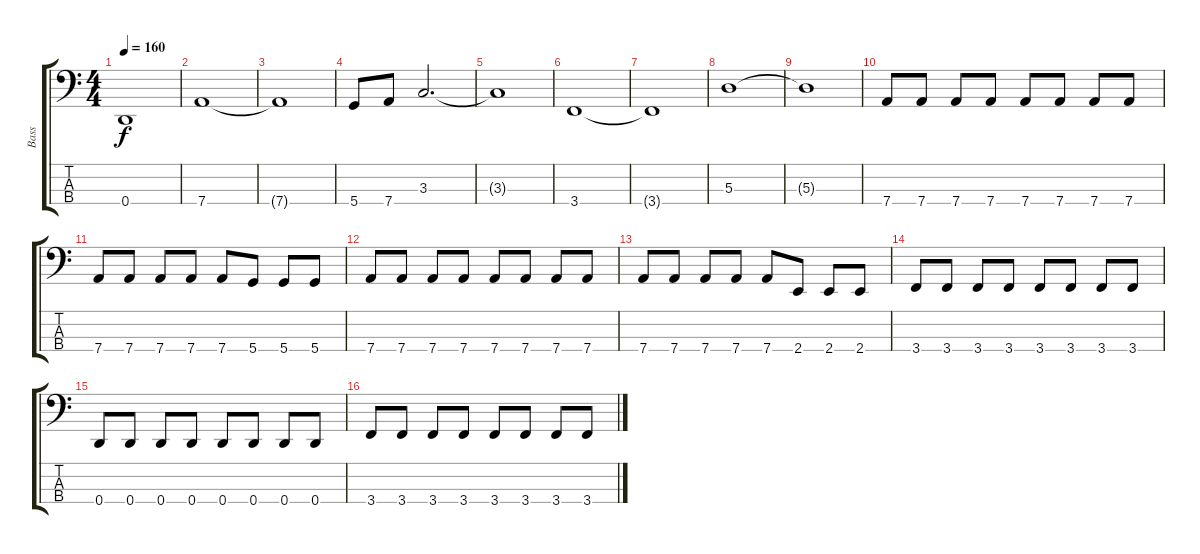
\track ("Bass" "Bass") {instrument electricbasspick}
\staff {score tabs}
\tuning (G2 D2 A1 D1) {hide}
\ts (4 4)
\tempo 160
\clef f4
\ks c
0.4{t}.1{dy f} |
7.4.1 |
7.4{t}.1 |
5.4.8 7.4.8 3.3.2{d} |
3.3{t}.1 |
3.4.1 |
3.4{t}.1 |
5.3.1 |
5.3{t}.1 |
7.4.8 7.4.8 7.4.8 7.4.8 7.4.8 7.4.8 7.4.8 7.4.8 |
7.4.8 7.4.8 7.4.8 7.4.8 7.4.8 5.4.8 5.4.8 5.4.8 |
7.4.8 7.4.8 7.4.8 7.4.8 7.4.8 7.4.8 7.4.8 7.4.8 |
7.4.8 7.4.8 7.4.8 7.4.8 7.4.8 2.4.8 2.4.8 2.4.8 |
3.4.8 3.4.8 3.4.8 3.4.8 3.4.8 3.4.8 3.4.8 3.4.8 |
0.4.8 0.4.8 0.4.8 0.4.8 0.4.8 0.4.8 0.4.8 0.4.8 |
3.4.8 3.4.8 3.4.8 3.4.8 3.4.8 3.4.8 3.4.8 3.4.8
